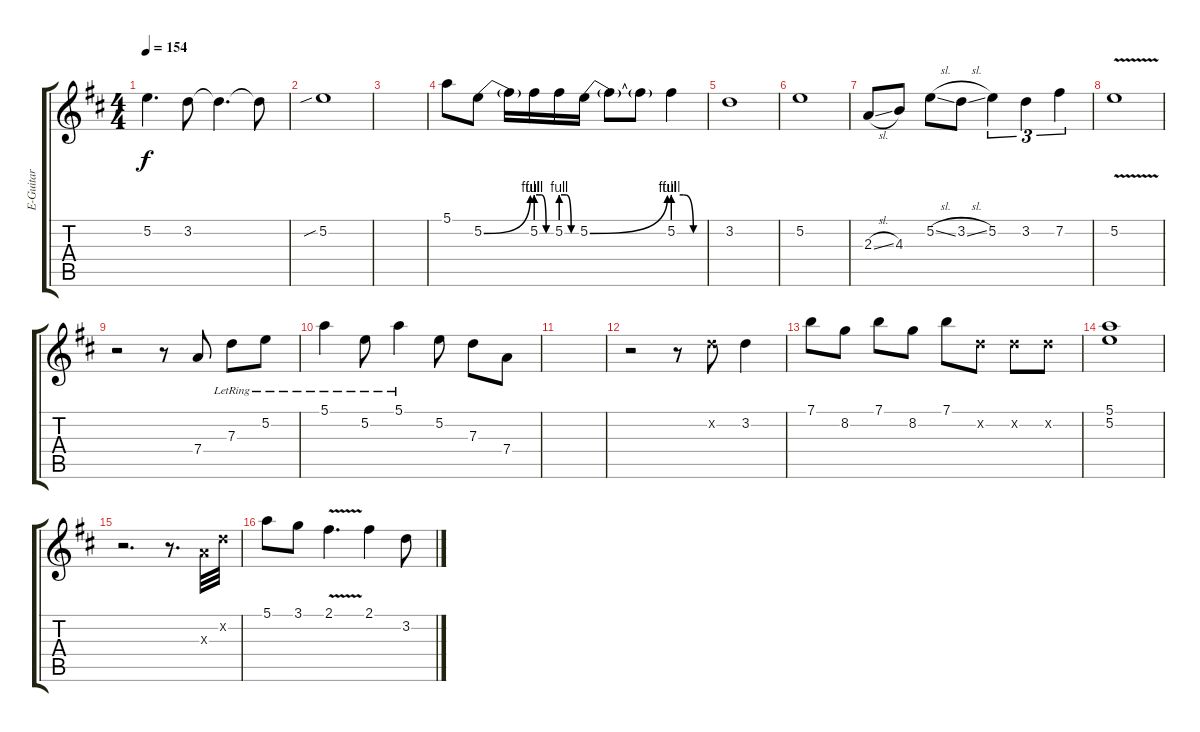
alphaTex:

\track ("E-Guitar" "E-Guitar") {instrument overdrivenguitar}
\staff {score tabs}
\tuning (E4 B3 G3 D3 A2 E2) {hide}
\ts (4 4)
\tempo 154
\clef g2
\ks d
5.2{t}.4{d dy f} 3.2.8 3.2{t}.4{d} 3.2{t}.8 |
5.2{sib}.1 |
|
5.1.8 5.2{be (bend 0 0 60 4)}.8 5.2{t}.16 5.2{be (custom 0 4 20 4 40 0 60 0)}.16 5.2{be (custom 0 4 20 4 40 0 60 0)}.16 5.2{be (bend 0 0 60 4)}.16 5.2{t}.8 5.2{t}.8 5.2{be (custom 0 4 20 4 40 0 60 0)}.4 |
3.2.1 |
5.2.1 |
2.3{sl}.8 4.3.8 5.2{sl}.8 3.2{sl}.8 5.2.4{tu (3 2)} 3.2.4{tu (3 2)} 7.2.4{tu (3 2)} |
5.2{v}.1 |
r.2 r.8 7.4.8 7.3{lr}.8 5.2{lr}.8 |
5.1{lr}.4 5.2{lr}.8 5.1{lr}.4 5.2.8 7.3.8 7.4.8 |
|
r.2 r.8 3.2{x}.8 3.2.4 |
7.1.8 8.2.8 7.1.8 8.2.8 7.1.8 3.2{x}.8 3.2{x}.8 3.2{x}.8 |
(5.1 5.2).1 |
r.2{d} r.8{d} 2.3{x}.32 3.2{x}.32 |
5.1.8 3.1.8 2.1{v}.4{d} 2.1.4 3.2{h}.8
